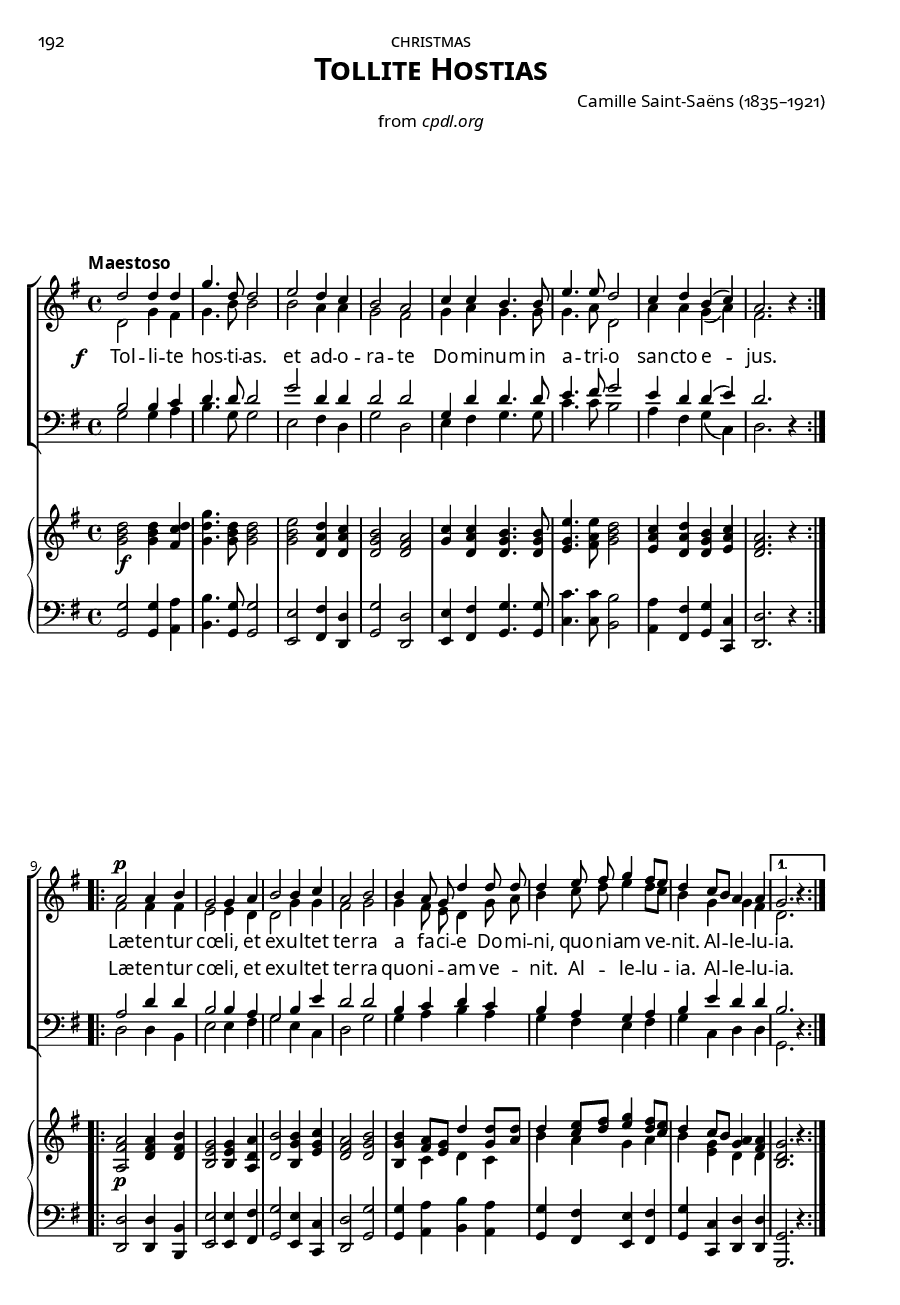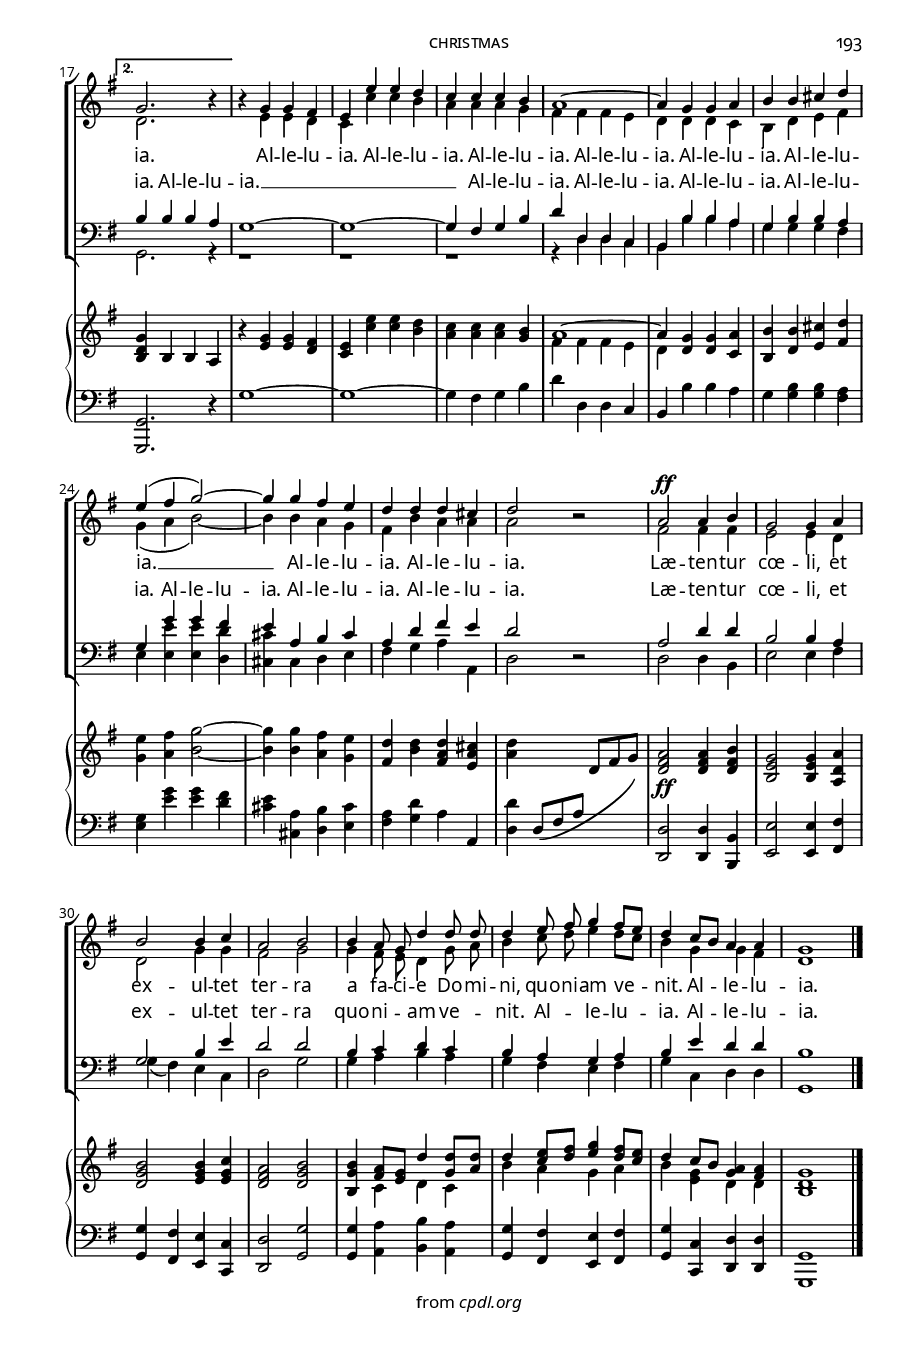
\version "2.14.2"
\include "util.ly"
\header {
    title = \markup{\override #'(font-name . "Garamond Premier Pro Semibold"){ \abs-fontsize #15 \smallCapsOldStyle"Tollite Hostias"}}
    composer = \markup\oldStyleNum"Camille Saint-Saëns (1835–1921)"
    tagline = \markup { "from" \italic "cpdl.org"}
  }\paper {
  print-all-headers = ##f
  paper-height = 9\in
  paper-width = 6\in
  indent = 0\in
  %system-system-spacing = #'((basic-distance . 10) (padding . 0))
  system-system-spacing =
    #'((basic-distance . 0)
       (minimum-distance . 0)
       (padding . -5)
       (stretchability . 100))
  score-markup-spacing =
    #'((basic-distance . 0)
       (minimum-distance . 0)
       (padding . 1)
       (stretchability . 0))
  ragged-last-bottom = ##t
  ragged-bottom = ##f
  two-sided = ##t
  inner-margin = 0.5\in
  outer-margin = 0.25\in
  top-margin = 0.25\in
  bottom-margin = 0.25\in
  first-page-number = #192
  print-first-page-number = ##t
  headerLine = \markup{\override #'(font-name . "Garamond Premier Pro") \smallCapsOldStyle"christmas"}
  oddHeaderMarkup = \markup\fill-line{
     \override #'(font-name . "Garamond Premier Pro")\abs-fontsize #8.5
     \combine 
        \fill-line{"" \on-the-fly #print-page-number-check-first
        \oldStylePageNum""
        }
        \fill-line{\headerLine}
  }
  evenHeaderMarkup = \markup {
     \override #'(font-name . "Garamond Premier Pro")\abs-fontsize #8.5
     \combine
        \on-the-fly #print-page-number-check-first
        \oldStylePageNum""
        \fill-line{\headerLine}
  }
}
#(set-global-staff-size 15) \paper{ #(define fonts (make-pango-font-tree "GoudyOlSt BT" "Garamond Premier Pro" "Garamond Premier Pro" (/ 15 20))) }

\markup \fill-line {\concat{ "from " \italic "cpdl.org"}}
\markup\vspace#2












global = {
  \key g \major
  \time 4/4
  \autoBeamOff
  \override DynamicLineSpanner #'staff-padding = #0.0
  \override DynamicLineSpanner #'Y-extent = #'(-1 . 1)
}

sopMusic = \relative c'' {
  \tempo "Maestoso"
  \repeat volta 2 {
    d2 d4 d |
    g4. d8 d2 |
    e2 d4 c |
    b2 a |
    c4 c b4. b8 |
    e4. e8 d2 |
    
    c4 d b( c) a2. b4\rest \break
  }
  \repeat volta 2 {
    a2^\p a4 b |
    g2 g4 a |
    b2 b4 c |
    a2 b |
    
    %page2
    b4 a8 g d'4 d8 d |
    d4 e8 fis g4 fis8[ e] |
    d4 c8[ b] a4 a
  }
  \alternative {
    {
      g2. b4\rest \break
    }
    {
      g2. b4\rest
    }
  }
  b4\rest g g fis |
  
  e e' e d |
  c c c b |
  a1~ |
  a4 g g a |
  b b cis d |
  e( fis g2)~ |
  
  %page3
  g4 g fis e |
  d d d cis |
  d2 b\rest |
  
  
  a2^\ff a4 b |
  g2 g4 a |
  b2 b4 c |
  a2 b |
  
  b4 a8 g d'4 d8 d |
  d4 e8 fis g4 fis8[ e] |
  d4 c8[ b] a4 a |
  g1 \bar "|."
}
sopWords = \lyricmode {
  
}

altoMusic = \relative c' {
  \repeat volta 2 {
    d2 g4 fis |
    g4. b8 b2 |
    b a4 a |
    g2 fis |
    g4 a g4. g8 |
    g4. a8 d,2 |
    
    a'4 a g( a) |
    fis2. s4 |
  }
  
  
  \repeat volta 2 {
    fis2 fis4 fis |
    e2 e4 d |
    d2 g4 g |
    fis2 g |
    
    %page2
    g4 fis8 e d4 g8 a |
    b4 c8 d e4 d8[ c] |
    b4 g g fis |
  }
  \alternative {
    { d2. s4 }
    { d2. s4 }
  }
  s4 e e d |
  
  c c' c b |
  a a a g |
  fis fis fis e |
  d d d c |
  b d e fis |
  g( a b2)~ |
  
  %page3
  b4 b a g |
  fis b a a |
  a2 s |
  
  fis2 fis4 fis |
  e2 e4 d |
  d2 g4 g |
  fis2 g |
  
  %page2
  g4 fis8 e d4 g8 a |
  b4 c8 d e4 d8[ c] |
  b4 g g fis |
  d1 \bar "|."
}
altoWords = {
  \dropLyricsVIII
  \set stanza = \markup\dynamic"f   "
  \lyricmode {
    Tol -- li -- te hos -- ti -- as.
    et ad -- o -- ra -- te
    Do -- mi -- num in a -- tri -- o
    san -- cto e -- jus.
  }
  \raiseLyrics
  \lyricmode {
    Læ -- ten -- tur cœ -- li, et ex -- ul -- tet ter -- ra
    
    a fa -- ci -- e Do -- mi -- ni, quo -- ni -- am ve -- nit. \set associatedVoice = "sopranos" Al -- le -- lu -- ia.
    \unset associatedVoice
    ia.
    
    
    Al -- le -- lu -- ia.
    Al -- le -- lu -- ia.
    Al -- le -- lu -- ia.
    Al -- le -- lu -- ia.
    Al -- le -- lu -- ia.
    Al -- le -- lu -- ia. __
    Al -- le -- lu -- ia.
    Al -- le -- lu -- ia.
    
    \set associatedVoice = "tenors"
    Læ -- ten -- tur cœ -- li, et ex -- ul -- tet ter -- ra
    \unset associatedVoice
    a fa -- ci -- e Do -- mi -- ni, quo -- ni -- am ve -- nit. \set associatedVoice = "sopranos" Al -- le -- lu -- ia.
  }
}
altoWordsII = \lyricmode {
%\markup\italic
  \set stanza = #"2. "
  \set ignoreMelismata = ##t
}
altoWordsIII = \lyricmode {
  \set stanza = #"3. "
  \set ignoreMelismata = ##t
}
altoWordsIV = \lyricmode {
  \set stanza = #"4. "
  \set ignoreMelismata = ##t
}
altoWordsV = \lyricmode {
  \set stanza = #"5. "
  \set ignoreMelismata = ##t
}
altoWordsVI = \lyricmode {
  \set stanza = #"6. "
  \set ignoreMelismata = ##t
}
tenorMusic = \relative c' {
  \repeat volta 2 {
    b2 b4 c |
    d4. d8 d2 |
    g2 d4 d |
    d2 d |
    g,4 d' d4. d8 |
    e4. fis8 g2 |
    
    e4 d d( e) |
    d2. s4 |
  }
  
  
  \repeat volta 2 {
    a2 d4 d |
    b2 b4 a |
    g2 b4 e |
    d2 d |
    
    %page2
    b4 c d c |
    b a g a |
    b e d d |
  }
  \alternative {
    { b2. s4 }
    { b4 b b a }
  }
  g1~ |
  
  g~ |
  g4 fis g b |
  d d, d c |
  b b' b a |
  g b b a |
  g g' g fis |
  
  %page3
  e a, b cis |
  a d fis e |
  d2 s |
  
  
  a2 d4 d |
  b2 b4 a |
  g2 b4 e |
  d2 d |
  
  b4 c d c |
  b a g a |
  b e d d |
  b1 \bar "|."
}
tenorWords = \lyricmode {
  \repeat unfold 22 \skip1
  Læ -- ten -- tur cœ -- li, et ex -- ul -- tet ter -- ra
  quo -- ni -- am ve -- nit.
  Al -- le -- lu -- ia.
  Al -- le -- lu -- ia.
  ia.
  
  Al -- le -- lu -- ia. __
  Al -- le -- lu -- ia.
  Al -- le -- lu -- ia.
  Al -- le -- lu -- ia.
  Al -- le -- lu -- ia.
  Al -- le -- lu -- ia.
  Al -- le -- lu -- ia.
  Al -- le -- lu -- ia.
  
  Læ -- ten -- tur cœ -- li, et ex -- ul -- tet ter -- ra
  quo -- ni -- am ve -- nit.
  Al -- le -- lu -- ia.
  Al -- le -- lu -- ia.
}

bassMusic = \relative c {
  \repeat volta 2 {
    g'2 g4 a |
    b4. g8 g2 |
    e fis4 d |
    g2 d |
    e4 fis g4. g8 |
    c4. c8 b2 |
    
    a4 fis g( c,) |
    d2. d4\rest |
  }
  
  \repeat volta 2 {
    d2 d4 b |
    e2 e4 fis |
    g2 e4 c |
    d2 g |
    
    g4 a b a |
    g fis e fis |
    g c, d d |
  }
  \alternative {
    { g,2. d'4\rest }
    { g,2. r4 }
  }
  r1 |
  
  r |
  r |
  r4 d' d c |
  b b' b a |
  g g g fis |
  e <e e'> q <d d'> |
  
  <cis cis'> cis d e |
  fis g a a, |
  d2 d\rest |
  
  
  d2 d4 b |
  e2 e4 fis |
  g4( fis) e4 c |
  d2 g |
  
  g4 a b a |
  g fis e fis |
  g c, d d |
  g,1 \bar "|."
}
bassWords = \lyricmode {

}

pianoRH = \relative c' {
  \set Staff.midiInstrument = "piano"
  \repeat volta 2 {
    <g' b d>2_\f q4 <fis c' d> |
    <g d' g>4. <g b d>8 q2 |
    <g b e> <d a' d>4 <d a' c> |
    <d g b>2 <d fis a> |
    <g c>4 <d a' c> <d g b>4. q8 |
    <e g e'>4. <fis a e'>8 <g b d>2 |
    
    <e a c>4 <d a' d> <d g b> <e a c> |
    <d fis a>2. r4 
  }
  \repeat volta 2 {
    <a fis' a>2_\p <d fis a>4 <d fis b> |
    <b e g>2 q4 <a d a'> |
    <d b'>2 <b g' b>4 <e g c> |
    <d fis a>2 <d g b> |
    
    %page2
    <b g' b>4 << {<fis' a>8[ <e g>] d'4 <d g,>8[ <d a>] } \\
                 {c,4 d c} >> |
    << {d'4 <c e>8[ <d fis>] <e g>4 <d fis>8[ <c e>] |
        d4 c8[ b] <a g>4 <a fis>} \\
       {b4 a g a |
        b <g e> d d} >>
  }
  \alternative {
    {<b d g>2. r4}
    {<b d g>4 b b a}
  }
  r4 <e' g> q <d fis> |
  
  <c e> <c' e> q <b d> |
  <a c> q q <g b> |
  << { a1~ | a4 } \\
     { fis4 fis fis e | d } >>
  <d g> q <c a'> |
  <b b'> <d b'> <e cis'> <fis d'> |
  <g e'> <a fis'> <b g'>2~ |
  
  %page3
  q4 q <a fis'> <g e'> |
  <fis d'> <b d> <fis a d> <e a cis> |
  <a d>4 \change Staff = "two" \stemUp d,,8[_\( fis a]
         \change Staff = "one" d[ fis g]\) |
  \stemNeutral
  <d fis a>2_\ff q4 <d fis b> |
  <b e g>2 q4 <a d a'> |
  
  <d g b>2 <e g b>4 <e g c> |
  <d fis a>2 <d g b> |
  <b g' b>4 << {<fis' a>8[ <e g>] d'4 <d g,>8[ <d a>] } \\
                 {c,4 d c} >> |
    << {d'4 <c e>8[ <d fis>] <e g>4 <d fis>8[ <c e>] |
        d4 c8[ b] <a g>4 <a fis>} \\
       {b4 a g a |
        b <g e> d d} >> |
  <b d g>1 \bar "|."
  
}
pianoLH = \relative c' {
  \set Staff.midiInstrument = "piano"
  \repeat volta 2 {
    <g g,>2 q4 <a a,> |
    <b b,>4. <g g,>8 q2 |
    <e e,> <fis fis,>4 <d d,> |
    <g g,>2 <d d,> |
    <e e,>4 <fis fis,> <g g,>4. q8 |
    <c c,>4. q8 <b b,>2 |
    
    <a a,>4 <fis fis,> <g g,> <c, c,> |
    <d d,>2. r4 
  }
  \repeat volta 2 {
    <d d,>2 q4 <b b,> |
    <e e,>2 q4 <fis fis,> |
    <g g,>2 <e e,>4 <c c,> |
    <d d,>2 <g g,> |
    
    %page 2
    <g g,>4 <a a,> <b b,> <a a,> |
    <g g,> <fis fis,> <e e,> <fis fis,> |
    <g g,> <c, c,> <d d,> q |
  }
  \alternative {
    {
      <g, g,>2. r4
    }
    {
      <g g,>2. r4 |
    }
  }
  g'1~ |
  
  g~ |
  g4 fis g b |
  d d, d c |
  b b' b a |
  g <g b> q <fis a> |
  <e g> <e' g> q <d fis> |
  
  %page 3
  <cis e>4 <a cis,> <b d,> <cis e,> |
  <a fis> <g d'> a a, |
  <d d'> s2. |
  <d d,>2 q4 <b b,> |
  <e e,>2 q4 <fis fis,> |
  
  <g g,> <fis fis,> <e e,> <c c,> |
  <d d,>2 <g g,> |
  q4 <a a,> <b b,> <a a,> |
  <g g,> <fis fis,> <e e,> <fis fis,> |
  <g g,> <c, c,> <d d,> q |
  <g, g,>1 \bar "|."
}

\score {
  <<
   \new ChoirStaff <<
    \new Staff = women <<
      \new Voice = "sopranos" { \voiceOne << \global \sopMusic >> }
      \new Voice = "altos" { \voiceTwo << \global \altoMusic >> }
    >>
    \new Staff = men <<
      \clef bass
      \new Voice = "tenors" { \voiceOne << \global \tenorMusic >> }
      \new Voice = "basses" { \voiceTwo << \global \bassMusic >> }
    >>
    \new Lyrics \with { alignAboveContext = #"women" \override VerticalAxisGroup #'nonstaff-relatedstaff-spacing = #'((basic-distance . 1))} \lyricsto "sopranos" \sopWords
    \new Lyrics = "altosVI"  \with { alignBelowContext = #"women" } \lyricsto "altos" \altoWordsVI
    \new Lyrics = "altosV"  \with { alignBelowContext = #"women" } \lyricsto "altos" \altoWordsV
    \new Lyrics = "altosIV"  \with { alignBelowContext = #"women" } \lyricsto "altos" \altoWordsIV
    \new Lyrics = "altosIII"  \with { alignBelowContext = #"women" } \lyricsto "altos" \altoWordsIII
    \new Lyrics = "altosII"  \with { alignBelowContext = #"women" } \lyricsto "altos" \altoWordsII
    \new Lyrics = "altos"  \with { alignBelowContext = #"women" \override VerticalAxisGroup #'nonstaff-relatedstaff-spacing = #'((basic-distance . 1))} \lyricsto "altos" \altoWords
   \new Lyrics \with { alignAboveContext = #"men" } \lyricsto "tenors" \tenorWords
    \new Lyrics \with { alignBelowContext = #"men" \override VerticalAxisGroup #'nonstaff-relatedstaff-spacing = #'((basic-distance . 1)) } \lyricsto "basses" \bassWords
  >>
  \new PianoStaff <<
\new Staff = "one" { \new Voice { \global \pianoRH } } \new Staff = "two" { \global \clef "bass" \pianoLH } >>
>>
  \layout {
%6.14 \context {\Lyrics\override LyricText #'font-size = #0.9 }
    \context {
      \Score
      %\override SpacingSpanner #'base-shortest-duration = #(ly:make-moment 1 8)
      %\override SpacingSpanner #'common-shortest-duration = #(ly:make-moment 1 4)
    }
    \context {
      % Remove all empty staves
      \Staff \RemoveEmptyStaves \override VerticalAxisGroup #'remove-first = ##t
    }
    \context {
      \Lyrics
      \override LyricText #'X-offset = #center-on-word
    }
  }
  
  
}

\score {
  \unfoldRepeats

  <<
   \new ChoirStaff <<
    \new Staff = women <<
      \new Voice = "sopranos" { \voiceOne << \global \sopMusic >> }
      \new Voice = "altos" { \voiceTwo << \global \altoMusic >> }
    >>
    \new Staff = men <<
      \clef bass
      \new Voice = "tenors" { \voiceOne << \global \tenorMusic >> }
      \new Voice = "basses" { \voiceTwo << \global \bassMusic >> }
    >>
    \new Lyrics \with { alignAboveContext = #"women" \override VerticalAxisGroup #'nonstaff-relatedstaff-spacing = #'((basic-distance . 1))} \lyricsto "sopranos" \sopWords
    \new Lyrics = "altosVI"  \with { alignBelowContext = #"women" } \lyricsto "altos" \altoWordsVI
    \new Lyrics = "altosV"  \with { alignBelowContext = #"women" } \lyricsto "altos" \altoWordsV
    \new Lyrics = "altosIV"  \with { alignBelowContext = #"women" } \lyricsto "altos" \altoWordsIV
    \new Lyrics = "altosIII"  \with { alignBelowContext = #"women" } \lyricsto "altos" \altoWordsIII
    \new Lyrics = "altosII"  \with { alignBelowContext = #"women" } \lyricsto "altos" \altoWordsII
    \new Lyrics = "altos"  \with { alignBelowContext = #"women" \override VerticalAxisGroup #'nonstaff-relatedstaff-spacing = #'((basic-distance . 1))} \lyricsto "altos" \altoWords
   \new Lyrics \with { alignAboveContext = #"men" } \lyricsto "tenors" \tenorWords
    \new Lyrics \with { alignBelowContext = #"men" \override VerticalAxisGroup #'nonstaff-relatedstaff-spacing = #'((basic-distance . 1)) } \lyricsto "basses" \bassWords
  >>
  \new PianoStaff <<
\new Staff = "one" { \new Voice { \global \pianoRH } } \new Staff = "two" { \global \clef "bass" \pianoLH } >>
>>
  
  
  \midi {
    \tempo 4 = 105
    \set Staff.midiInstrument = "flute"
  
    \context {
      \Voice
      \remove "Dynamic_performer"
    }
  }
}

